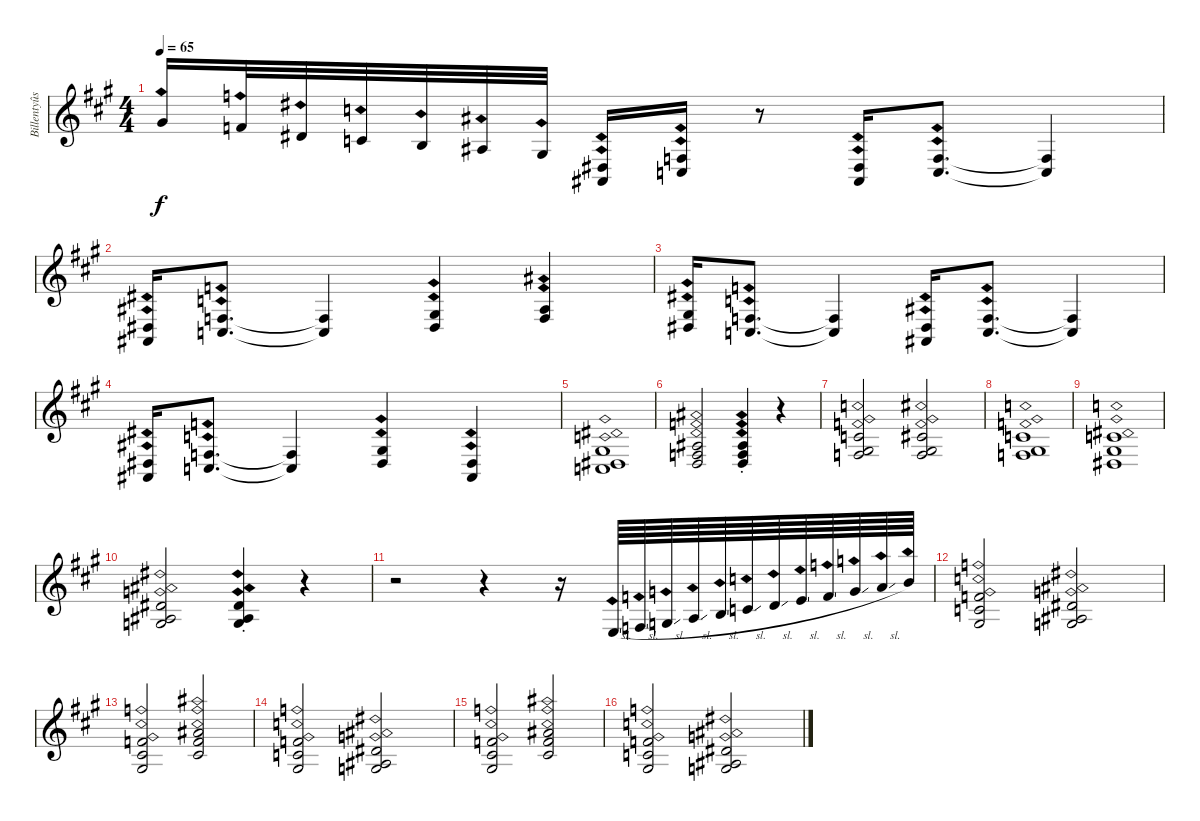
\track ("Billentyûs (Mats Olausson)" "Billentyûs") {instrument rockorgan}
\staff {score}
\tuning (E4 B3 G3 D3 A2 E2) {hide}
\ts (4 4)
\tempo 65
\clef g2
\ks a
4.1{ph 12}.16{dy f} 1.1{ph 12}.32 4.2{ph 12}.32 1.2{ph 12}.32 0.2{ph 12}.32 3.3{ph 12}.32 1.3{ph 12}.32 (1.4{ph 12} 1.5{ph 12}).16 (3.4{ph 12} 3.5{ph 12}).16 r.8 (1.4{ph 12} 1.5{ph 12}).16 (3.4{ph 12} 3.5{ph 12}).8{d} (3.4{t} 3.5{t}).4 |
(1.4{ph 12} 1.5{ph 12}).16 (3.4{ph 12} 3.5{ph 12}).8{d} (3.4{t} 3.5{t}).4 (1.3{ph 12} 1.4{ph 12}).4 (3.3{ph 12} 3.4{ph 12}).4 |
(1.3{ph 12} 1.4{ph 12}).16 (3.4{ph 12} 3.5{ph 12}).8{d} (3.4{t} 3.5{t}).4 (1.4{ph 12} 1.5{ph 12}).16 (3.4{ph 12} 3.5{ph 12}).8{d} (3.4{t} 3.5{t}).4 |
(1.4{ph 12} 1.5{ph 12}).16 (3.4{ph 12} 3.5{ph 12}).8{d} (3.4{t} 3.5{t}).4 (1.3{ph 12} 1.4{ph 12}).4 (1.4{ph 12} 1.5{ph 12}).4 |
(1.3{ph 12} 1.4{ph 12} 3.5{ph 12}).1 |
(3.3{ph 12} 3.4{ph 12} 5.5{ph 12}).2 (3.3{ph 12 st} 3.4{ph 12 st} 5.5{ph 12 st}).4 r.4 |
(1.2{ph 12} 1.3{ph 12} 3.4{ph 12}).2 (2.2{ph 12} 1.3{ph 12} 3.4{ph 12}).2 |
(1.2{ph 12} 1.3{ph 12} 3.4{ph 12}).1 |
(1.2{ph 12} 1.3{ph 12} 1.4{ph 12}).1 |
(4.2{ph 12} 3.3{ph 12} 5.4{ph 12}).2 (4.2{ph 12 st} 3.3{ph 12 st} 5.4{ph 12 st}).4 r.4 |
r.2 r.4 r.16 2.4{ph 12 sl}.64 3.4{ph 12 sl}.64 5.4{ph 12 sl}.64 7.4{ph 12 sl}.64 9.4{ph 12 sl}.64 10.4{ph 12 sl}.64 12.4{ph 12 sl}.64 14.4{ph 12 sl}.64 15.4{ph 12 sl}.64 17.4{ph 12 sl}.64 19.4{ph 12 sl}.64 21.4{ph 12}.64 |
(1.1{ph 12} 1.2{ph 12} 1.3{ph 12}).2 (4.2{ph 12} 3.3{ph 12} 5.4{ph 12}).2 |
(1.1{ph 12} 2.2{ph 12} 1.3{ph 12}).2 (6.1{ph 12} 6.2{ph 12} 6.3{ph 12}).2 |
(1.1{ph 12} 1.2{ph 12} 1.3{ph 12}).2 (4.2{ph 12} 3.3{ph 12} 5.4{ph 12}).2 |
(1.1{ph 12} 2.2{ph 12} 1.3{ph 12}).2 (6.1{ph 12} 6.2{ph 12} 6.3{ph 12}).2 |
(1.1{ph 12} 1.2{ph 12} 1.3{ph 12}).2 (4.2{ph 12} 3.3{ph 12} 5.4{ph 12}).2
